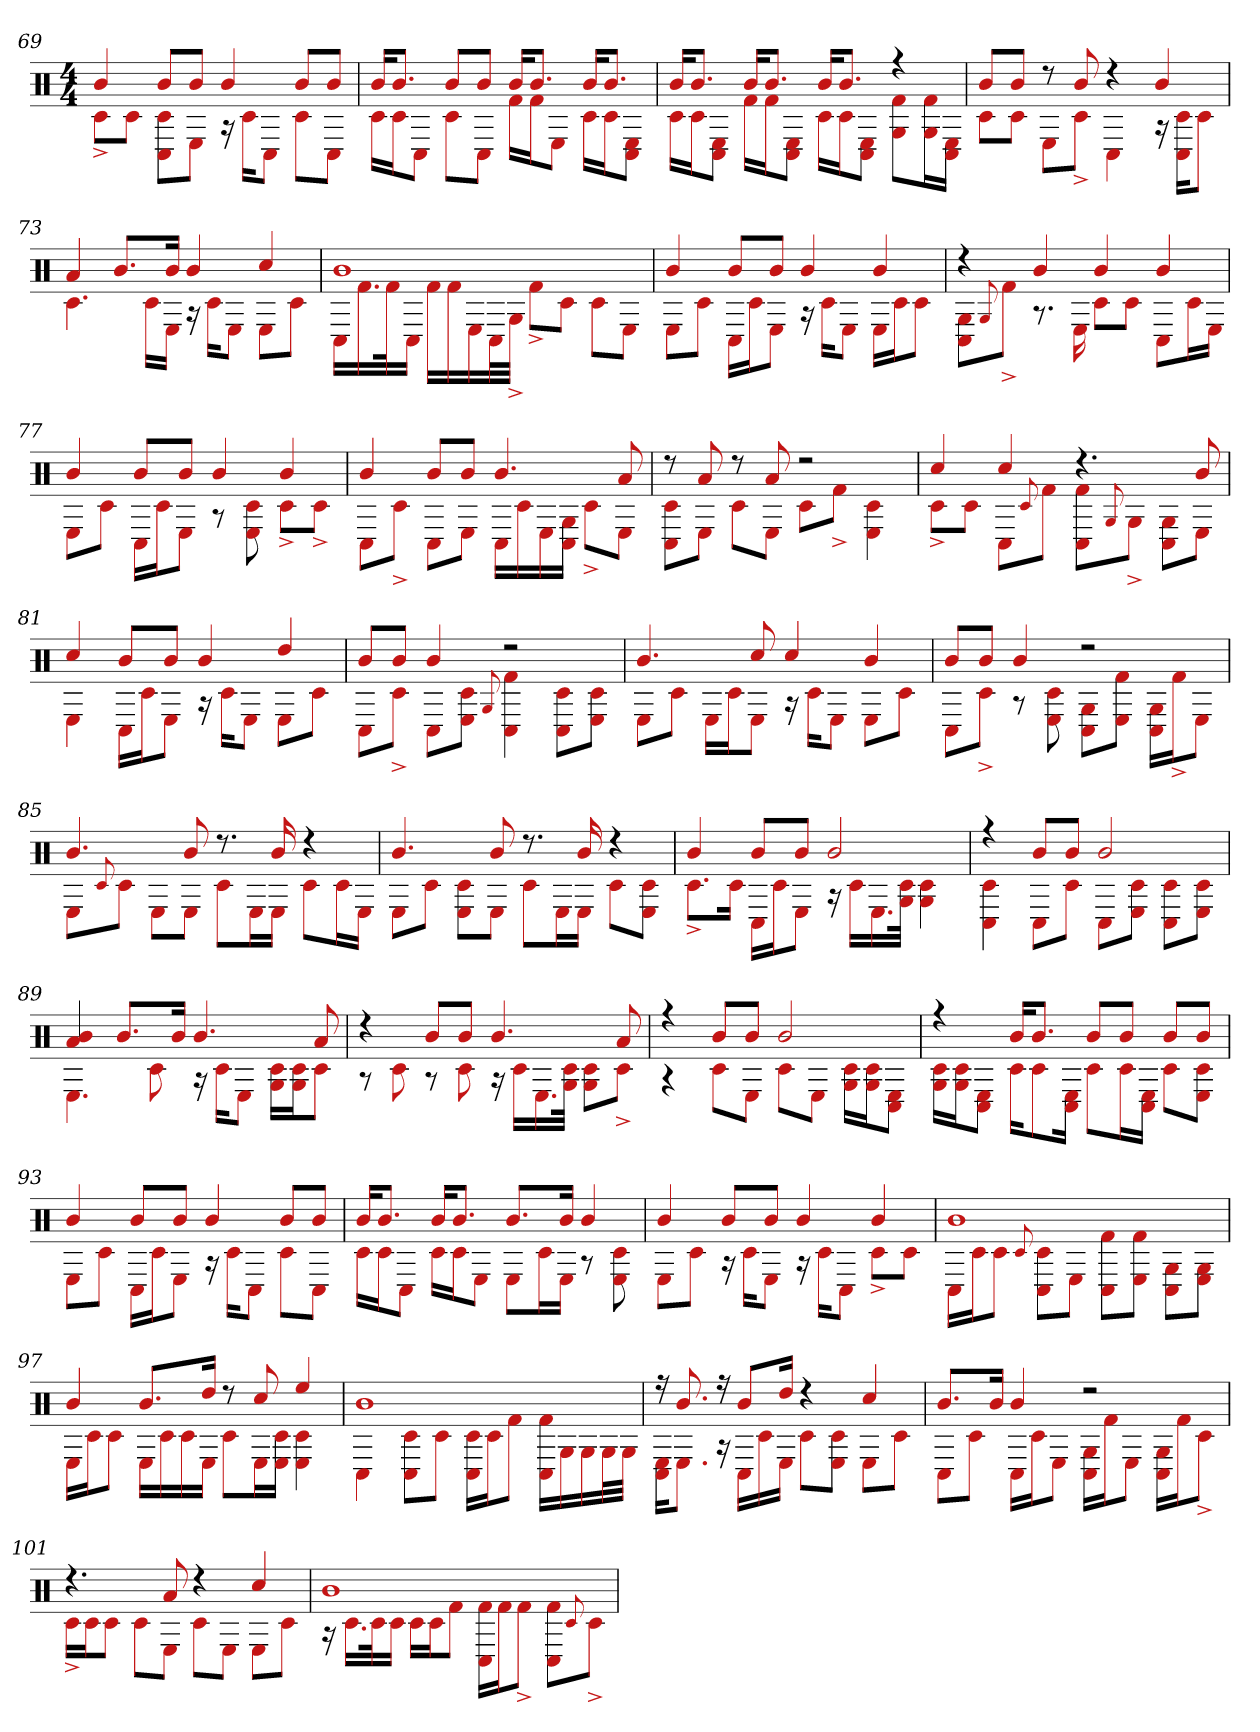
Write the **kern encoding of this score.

**kern
*part1
*staff1
*clefX
*k[]
*M4/4
=69
*^
4b	8c#^L
.	8c#J
8bL	8C# 8c#L
8bJ	8EJ
4b	16r
.	16c#KL
.	8C#J
8bL	8c#L
8bJ	8C#J
=70	=70
16bKL	16c#LL
8.bJ	16c#J
.	8C#J
8bL	8c#L
8bJ	8C#J
16bKL	16f#LL
8.bJ	16f#J
.	8EJ
16bKL	16c#LL
8.bJ	16c#J
.	8E 8C#J
=71	=71
16bKL	16c#LL
8.bJ	16c#J
.	8E 8C#J
16bKL	16f#LL
8.bJ	16f#J
.	8E 8C#J
16bKL	16c#LL
8.bJ	16c#J
.	8E 8C#J
4r	8G 8f#L
.	16G 16f#L
.	16E 16C#JJ
=72	=72
8bL	8c#L
8bJ	8c#J
8r	8EL
8b	8c#^J
4r	4C#
4b	16r
.	16C# 16c#KL
.	8c#J
=73	=73
4a	4.c#
8.bL	.
.	16c#LL
16bJk	16EJJ
4b	16r
.	16c#KL
.	8EJ
4cc#	8EL
.	8c#J
=74	=74
1b	16C#LL
.	16.f#
.	32f#k
.	16C#JJ
.	16f#LL
.	16f#
.	16E
.	32C#L
.	32G^JJJ
.	8f#^L
.	8c#J
.	8c#L
.	8EJ
=75	=75
4b	8EL
.	8c#J
8bL	16C#LL
.	16c#J
8bJ	8EJ
4b	16r
.	16c#KL
.	8EJ
4b	16ELL
.	16c#J
.	8c#J
=76	=76
4r	8C# 8GL
.	8qqG
.	8f#^J
4b	8.r
.	16E
4b	8c#L
.	8c#J
4b	8C#L
.	16c#L
.	16EJJ
=77	=77
4b	8EL
.	8c#J
8bL	16C#LL
.	16c#J
8bJ	8EJ
4b	8r
.	8c# 8E
4b	8c#^L
.	8c#^J
=78	=78
4b	8C#L
.	8c#^J
8bL	8C#L
8bJ	8EJ
4.b	16C#LL
.	16c#
.	16E
.	16G 16C#JJ
.	8c#^L
8a	8EJ
=79	=79
8r	8C# 8c#L
8a	8EJ
8r	8c#L
8a	8EJ
2r	8c#L
.	8f#^J
.	4c# 4E
=80	=80
4cc#	8c#^L
.	8c#J
4cc#	8C#L
.	8qqc#
.	8f#J
4.r	8C# 8f#L
.	8qqG
.	8G^J
.	8C# 8GL
8b	8EJ
=81	=81
4cc#	4E
8bL	16C#LL
.	16c#J
8bJ	8EJ
4b	16r
.	16c#KL
.	8EJ
4dd	8EL
.	8c#J
=82	=82
8bL	8C#L
8bJ	8c#^J
4b	8C#L
.	8c# 8EJ
.	8qqG
2r	4C# 4f#
.	8c# 8C#L
.	8c# 8EJ
=83	=83
4.b	8EL
.	8c#J
.	16ELL
.	16c#J
8cc#	8EJ
4cc#	16r
.	16c#KL
.	8EJ
4b	8EL
.	8c#J
=84	=84
8bL	8C#L
8bJ	8c#^J
4b	8r
.	8c# 8E
2r	8C# 8GL
.	8f# 8EJ
.	16C# 16GLL
.	16f#^J
.	8EJ
=85	=85
4.b	8EL
.	8qqc#
.	8c#J
.	8EL
8b	8EJ
8.r	8c#L
.	16EL
16b	16EJJ
4r	8c#L
.	16c#L
.	16EJJ
=86	=86
4.b	8EL
.	8c#J
.	8c# 8EL
8b	8EJ
8.r	8c#L
.	16EL
16b	16EJJ
4r	8c#L
.	8c# 8EJ
=87	=87
4b	8.c#^L
.	16c#Jk
8bL	16C#LL
.	16c#J
8bJ	8EJ
2b	16r
.	16c#LL
.	16.E
.	32c# 32GJJk
.	4c# 4G
=88	=88
4r	4c# 4C#
8bL	8C#L
8bJ	8c#J
2b	8C#L
.	8c# 8EJ
.	8C# 8c#L
.	8c# 8EJ
=89	=89
4b 4a	4.E
8.bL	.
.	8c#
16bJk	.
4.b	16r
.	16c#KL
.	8EJ
.	16G 16c#LL
.	16G 16c#J
8a	8c#J
=90	=90
4r	8r
.	8c#
8bL	8r
8bJ	8c#
4.b	16r
.	16c#LL
.	16.E
.	32G 32c#JJk
.	8G 8c#L
8a	8c#^J
=91	=91
4r	4r
8bL	8c#L
8bJ	8EJ
2b	8c#L
.	8EJ
.	16G 16c#LL
.	16c# 16GJ
.	8E 8C#J
=92	=92
4r	16c# 16GLL
.	16c# 16GJ
.	8E 8C#J
16bKL	16c#KL
8.bJ	8c#
.	16E 16C#Jk
8bL	8c#L
8bJ	16c#L
.	16E 16C#JJ
8bL	8c#L
8bJ	8c# 8EJ
=93	=93
4b	8EL
.	8c#J
8bL	16C#LL
.	16c#J
8bJ	8EJ
4b	16r
.	16c#KL
.	8C#J
8bL	8c#L
8bJ	8C#J
=94	=94
16bKL	16c#LL
8.bJ	16c#J
.	8C#J
16bKL	16c#LL
8.bJ	16c#J
.	8EJ
8.bL	8EL
.	16c#L
16bJk	16EJJ
4b	8r
.	8c# 8E
=95	=95
4b	8EL
.	8c#J
8bL	16r
.	16c#KL
8bJ	8EJ
4b	16r
.	16c#KL
.	8C#J
4b	8c#^L
.	8c#J
=96	=96
1b	16C#LL
.	16c#J
.	8c#J
.	8qqc#
.	8C# 8c#L
.	8EJ
.	8C# 8f#L
.	8f# 8EJ
.	8G 8C#L
.	8G 8EJ
=97	=97
4b	16ELL
.	16c#J
.	8c#J
8.bL	16ELL
.	16c#
.	16c#
16ddJk	16EJJ
8r	8c#L
8cc#	16EL
.	16E 16c#JJ
4ee	4E 4c#
=98	=98
1b	4C#
.	8C# 8c#L
.	8c#J
.	16c# 16C#LL
.	16c#J
.	8f#J
.	16f# 16C#LL
.	16G
.	16G
.	32GL
.	32GJJJ
=99	=99
16r	16C# 16EKL
8.b	8.EJ
16r	16r
8bL	16C#LL
.	16c#
16ddJk	16EJJ
4r	8c#L
.	8c# 8EJ
4cc#	8EL
.	8c#J
=100	=100
8.bL	8C#L
.	8c#J
16bJk	.
4b	16C#LL
.	16c#J
.	8EJ
2r	16C# 16GLL
.	16f#J
.	8EJ
.	16C# 16GLL
.	16f#J
.	8c#^J
=101	=101
4.r	16c#^LL
.	16c#J
.	8c#J
.	8c#L
8a	8EJ
4r	8c#L
.	8EJ
4cc#	8EL
.	8c#J
=102	=102
1b	16r
.	16.c#LL
.	32c#k
.	16c#JJ
.	16c#LL
.	16c#J
.	8f#J
.	16f# 16C#LL
.	16f#J
.	8f#^J
.	8f# 8C#L
.	8qqc#
.	8c#^J
*v	*v
=
*-
